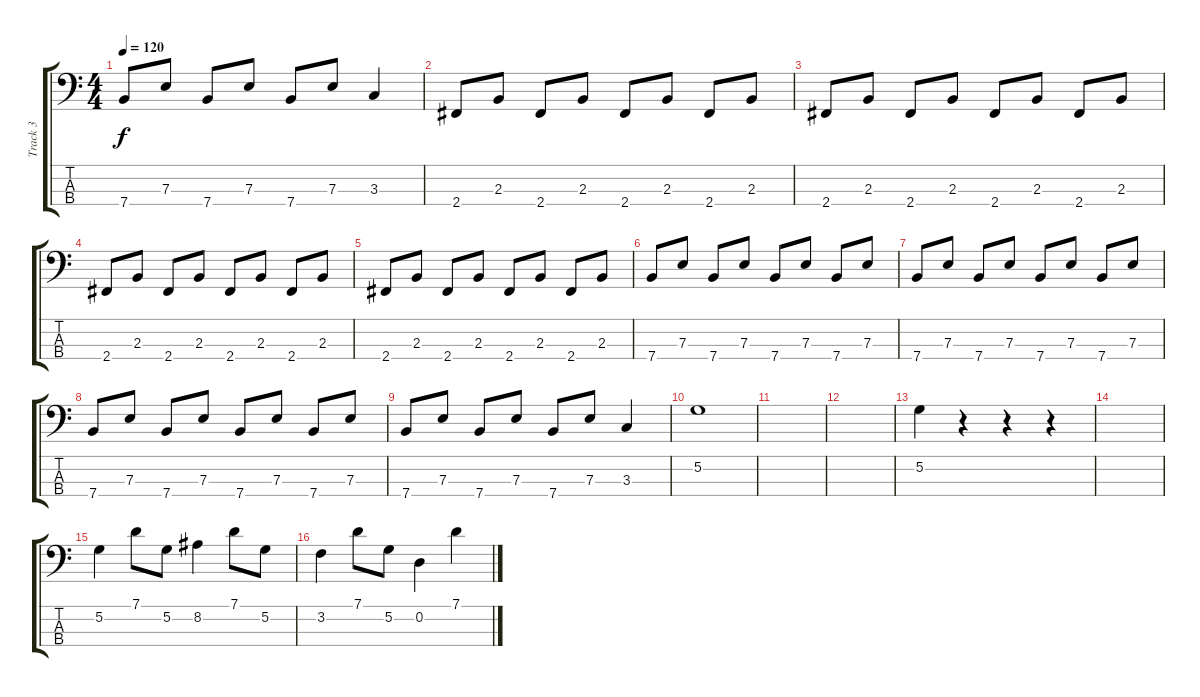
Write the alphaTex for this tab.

\track ("Track 3" "Track 3") {instrument electricbassfinger}
\staff {score tabs}
\tuning (G2 D2 A1 E1) {hide}
\ts (4 4)
\tempo 120
\clef f4
\ks c
7.4.8{dy f} 7.3.8 7.4.8 7.3.8 7.4.8 7.3.8 3.3.4 |
2.4.8 2.3.8 2.4.8 2.3.8 2.4.8 2.3.8 2.4.8 2.3.8 |
2.4.8 2.3.8 2.4.8 2.3.8 2.4.8 2.3.8 2.4.8 2.3.8 |
2.4.8 2.3.8 2.4.8 2.3.8 2.4.8 2.3.8 2.4.8 2.3.8 |
2.4.8 2.3.8 2.4.8 2.3.8 2.4.8 2.3.8 2.4.8 2.3.8 |
7.4.8 7.3.8 7.4.8 7.3.8 7.4.8 7.3.8 7.4.8 7.3.8 |
7.4.8 7.3.8 7.4.8 7.3.8 7.4.8 7.3.8 7.4.8 7.3.8 |
7.4.8 7.3.8 7.4.8 7.3.8 7.4.8 7.3.8 7.4.8 7.3.8 |
7.4.8 7.3.8 7.4.8 7.3.8 7.4.8 7.3.8 3.3.4 |
5.2.1 |
|
|
5.2.4 r.4 r.4 r.4 |
|
5.2.4 7.1.8 5.2.8 8.2.4 7.1.8 5.2.8 |
3.2.4 7.1.8 5.2.8 0.2.4 7.1.4
